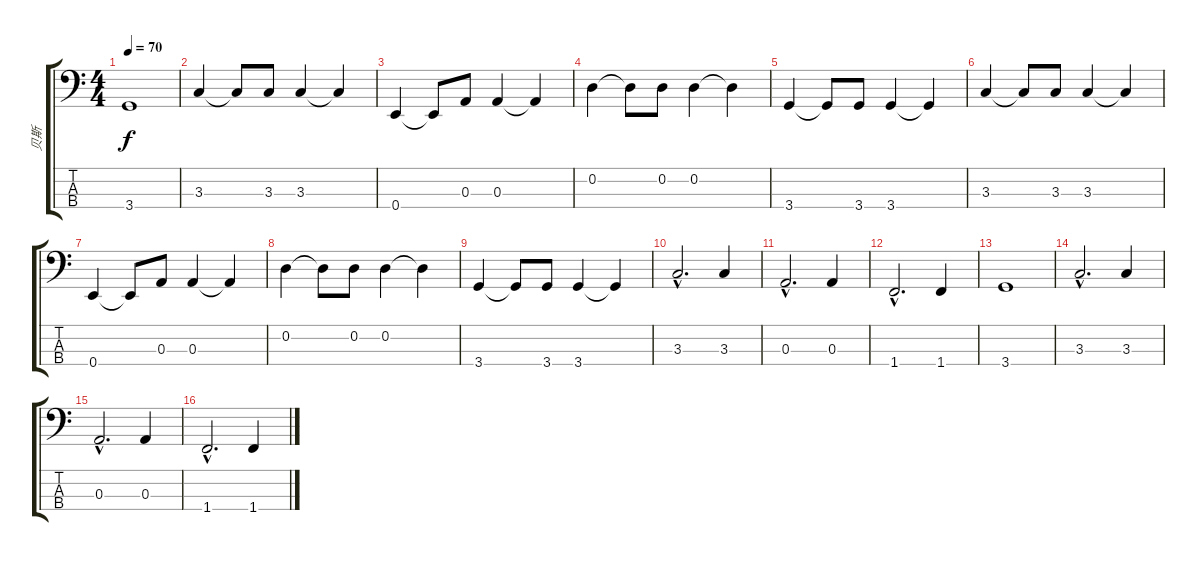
\track ("贝斯" "贝斯") {instrument electricbassfinger}
\staff {score tabs}
\tuning (G2 D2 A1 E1) {hide}
\ts (4 4)
\tempo 70
\clef f4
\ks c
3.4.1{dy f} |
3.3.4 3.3{t}.8 3.3.8 3.3.4 3.3{t}.4 |
0.4.4 0.4{t}.8 0.3.8 0.3.4 0.3{t}.4 |
0.2.4 0.2{t}.8 0.2.8 0.2.4 0.2{t}.4 |
3.4.4 3.4{t}.8 3.4.8 3.4.4 3.4{t}.4 |
3.3.4 3.3{t}.8 3.3.8 3.3.4 3.3{t}.4 |
0.4.4 0.4{t}.8 0.3.8 0.3.4 0.3{t}.4 |
0.2.4 0.2{t}.8 0.2.8 0.2.4 0.2{t}.4 |
3.4.4 3.4{t}.8 3.4.8 3.4.4 3.4{t}.4 |
3.3{hac}.2{d} 3.3.4 |
0.3{hac}.2{d} 0.3.4 |
1.4{hac}.2{d} 1.4.4 |
3.4.1 |
3.3{hac}.2{d} 3.3.4 |
0.3{hac}.2{d} 0.3.4 |
1.4{hac}.2{d} 1.4.4
